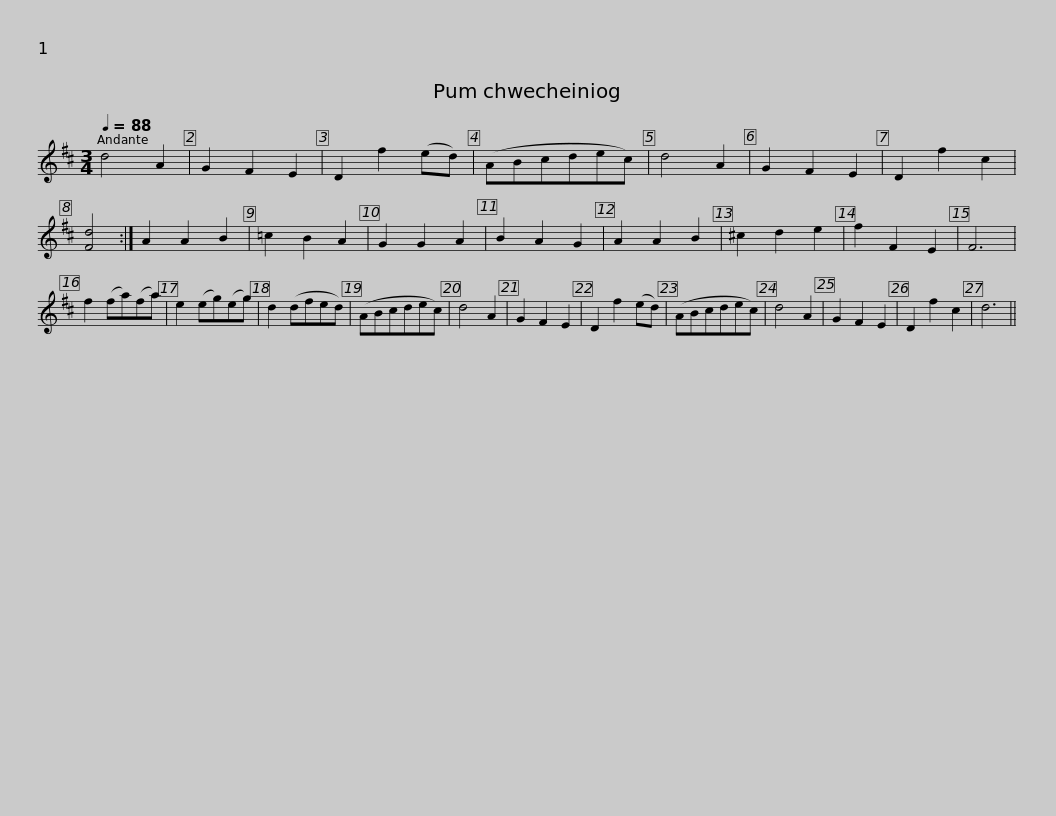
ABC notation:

X:1
L:1/8
Q:1/4=88
M:3/4
I:linebreak $
K:D
V:1 treble
V:1
 d4 A2 | G2 F2 E2 | D2 f2 (ed) | (ABcdec) | d4 A2 | %5
 G2 F2 E2 | D2 f2 c2 | [Fd]4 :| A2 A2 B2 | =c2 B2 A2 | %10
 G2 G2 A2 | B2 A2 G2 |$ A2 A2 B2 | ^c2 d2 e2 | f2 F2 E2 | %15
 F6 | f2 (fa)(fa) | e2 (eg)(eg) | d2 (dfed) | (ABcdec) | %20
 d4 A2 | G2 F2 E2 | D2 f2 (ed) |$ (ABcdec) | d4 A2 | %25
 G2 F2 E2 | D2 f2 c2 | d6 || %28
